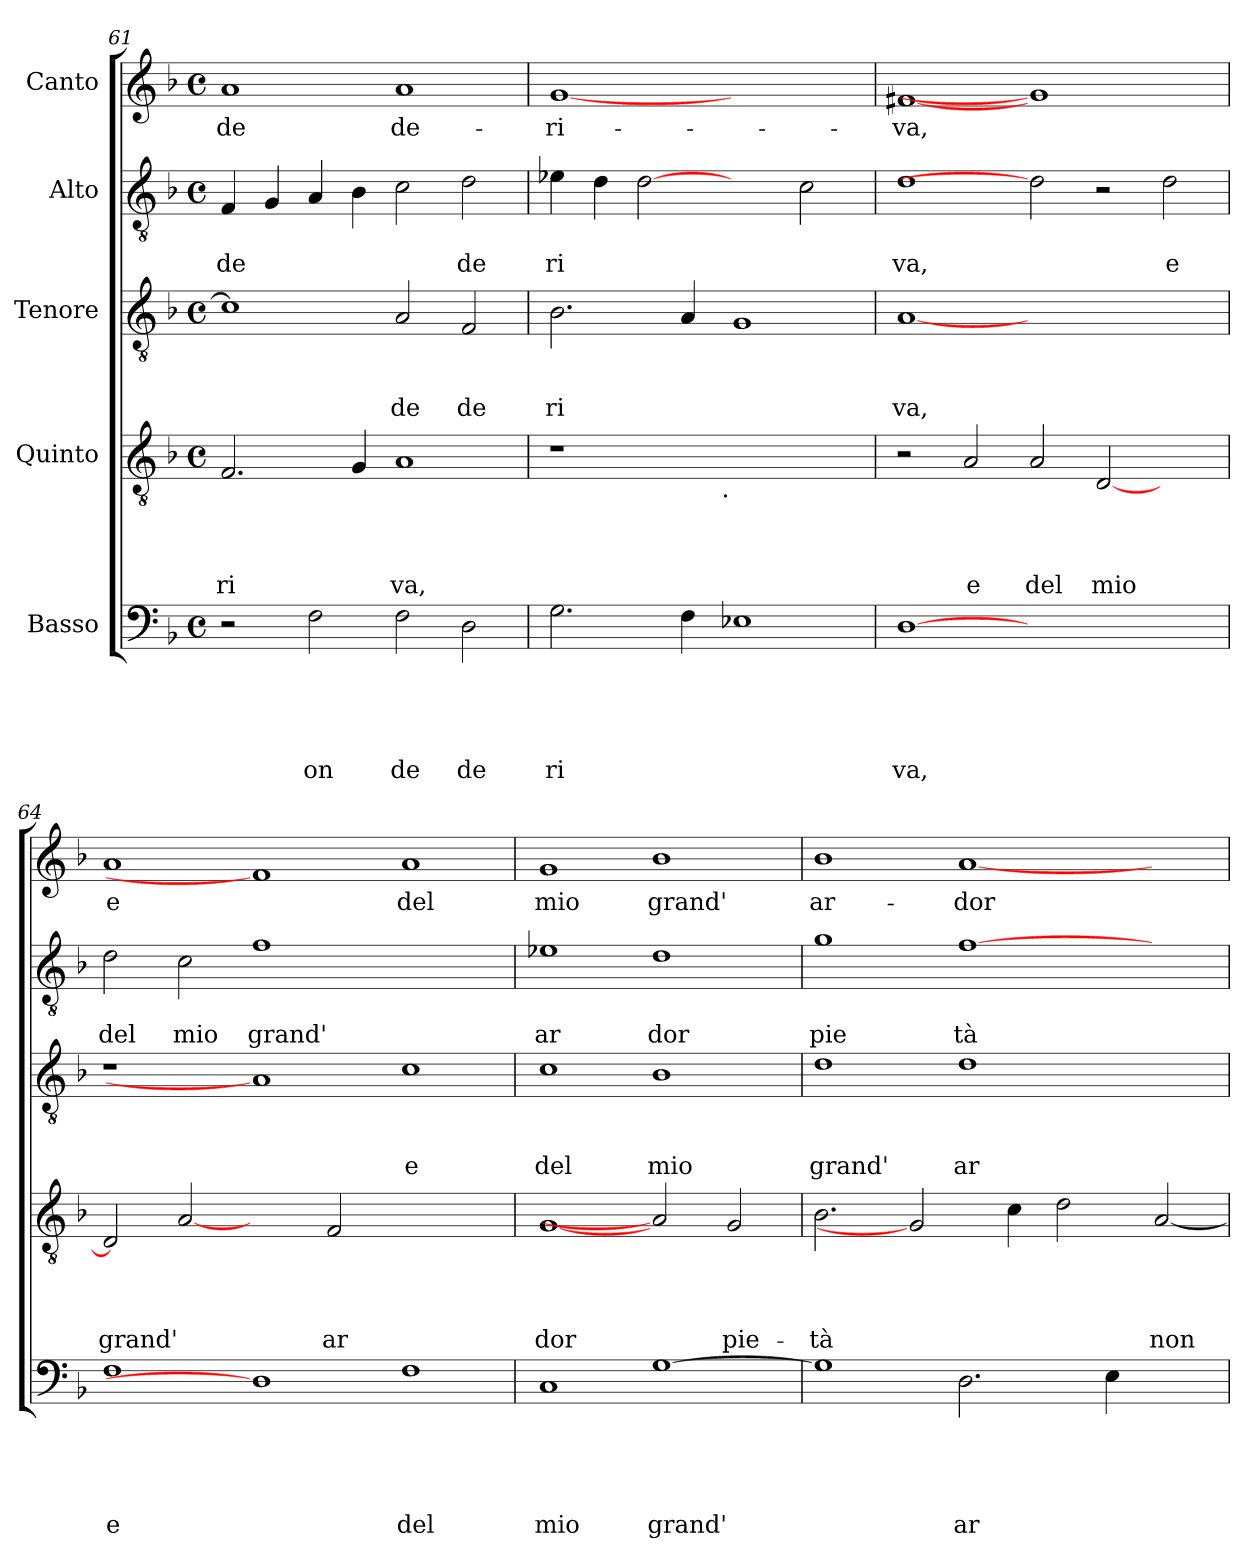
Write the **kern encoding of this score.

**kern	**text	**text	**text	**text	**text	**kern	**text	**text	**text	**text	**kern	**text	**text	**text	**kern	**text	**text	**kern	**text
*part5	*part5	*part5	*part5	*part5	*part5	*part4	*part4	*part4	*part4	*part4	*part3	*part3	*part3	*part3	*part2	*part2	*part2	*part1	*part1
*staff5	*staff5	*staff5	*staff5	*staff5	*staff5	*staff4	*staff4	*staff4	*staff4	*staff4	*staff3	*staff3	*staff3	*staff3	*staff2	*staff2	*staff2	*staff1	*staff1
*I"Basso	*	*	*	*	*	*I"Quinto	*	*	*	*	*I"Tenore	*	*	*	*I"Alto	*	*	*I"Canto	*
*clefF4	*	*	*	*	*	*clefGv2	*	*	*	*	*clefGv2	*	*	*	*clefGv2	*	*	*clefG2	*
*k[b-]	*	*	*	*	*	*k[b-]	*	*	*	*	*k[b-]	*	*	*	*k[b-]	*	*	*k[b-]	*
*F:	*	*	*	*	*	*F:	*	*	*	*	*F:	*	*	*	*F:	*	*	*F:	*
*M4/4	*	*	*	*	*	*M4/4	*	*	*	*	*M4/4	*	*	*	*M4/4	*	*	*M4/4	*
*met(c)	*	*	*	*	*	*met(c)	*	*	*	*	*met(c)	*	*	*	*met(c)	*	*	*met(c)	*
=61	=61	=61	=61	=61	=61	=61	=61	=61	=61	=61	=61	=61	=61	=61	=61	=61	=61	=61	=61
!	!	!	!	!	!	!	!	!	!	!LO:LY:b	!	!	!	!	!	!	!LO:LY:b	!	!LO:LY:b
2r	.	.	.	.	.	2.F/	.	.	.	ri	1c]	.	.	.	4F/	.	de	1a	-de
.	.	.	.	.	.	.	.	.	.	.	.	.	.	.	4G/	.	.	.	.
!	!	!	!	!	!LO:LY:b	!	!	!	!	!	!	!	!	!	!	!	!	!	!
2F\	.	.	.	.	on	.	.	.	.	.	.	.	.	.	4A/	.	.	.	.
.	.	.	.	.	.	4G/	.	.	.	.	.	.	.	.	4B-\	.	.	.	.
!	!	!	!	!	!LO:LY:b	!	!	!	!	!LO:LY:b	!	!	!	!LO:LY:b	!	!	!	!	!LO:LY:b
2F\	.	.	.	.	de	1A	.	.	.	va,	2A/	.	.	de	2c\	.	.	1a	de-
!	!	!	!	!	!LO:LY:b	!	!	!	!	!	!	!	!	!LO:LY:b	!	!	!LO:LY:b	!	!
2D\	.	.	.	.	de	.	.	.	.	.	2F/	.	.	de	2d\	.	de	.	.
=62	=62	=62	=62	=62	=62	=62	=62	=62	=62	=62	=62	=62	=62	=62	=62	=62	=62	=62	=62
!	!	!	!	!	!LO:LY:b	!	!	!	!	!	!	!	!	!LO:LY:b	!	!	!LO:LY:b	!	!LO:LY:b
*	*	*	*	*	*	*^	*	*	*	*	*	*	*	*	*	*	*	*	*
2.G\	.	.	.	.	ri	1r	2ryy	.	.	.	.	2.B-\	.	.	ri	4e-X\	.	ri	[1g	-ri-
.	.	.	.	.	.	.	.	.	.	.	.	.	.	.	.	4d\	.	.	.	.
.	.	.	.	.	.	.	4...ryy	.	.	.	.	.	.	.	.	[2d	.	.	.	.
4F\	.	.	.	.	.	.	.	.	.	.	.	4A/	.	.	.	.	.	.	.	.
!	!	!	!	!	!	!	!LO:TX:b:t=.	!	!	!	!	!	!	!	!	!	!	!	!	!
.	.	.	.	.	.	.	1ryy	.	.	.	.	.	.	.	.	.	.	.	.	.
1E-X	.	.	.	.	.	1ryy	.	.	.	.	.	1G	.	.	.	2ryy	.	.	1ryy	.
.	.	.	.	.	.	.	.	.	.	.	.	.	.	.	.	2c\	.	.	.	.
.	.	.	.	.	.	.	32ryy	.	.	.	.	.	.	.	.	.	.	.	.	.
=63	=63	=63	=63	=63	=63	=63	=63	=63	=63	=63	=63	=63	=63	=63	=63	=63	=63	=63	=63	=63
!	!	!	!	!	!LO:LY:b	!	!	!	!	!	!	!	!	!	!LO:LY:b	!	!	!LO:LY:b	!	!LO:LY:b
*	*	*	*	*	*	*v	*v	*	*	*	*	*	*	*	*	*	*	*	*	*
[1D	.	.	.	.	va,	2r	.	.	.	.	[1A	.	.	va,	1d	.	va,	[1f#X	-va,
!	!	!	!	!	!	!	!	!	!	!LO:LY:b	!	!	!	!	!	!	!	!	!
.	.	.	.	.	.	2A/	.	.	.	e	.	.	.	.	.	.	.	.	.
!	!	!	!	!	!	!	!	!	!	!LO:LY:b	!	!	!	!	!	!	!	!	!
1.ryy	.	.	.	.	.	2A/	.	.	.	del	1.ryy	.	.	.	2d]	.	.	1g]	.
!	!	!	!	!	!	!	!	!	!	!LO:LY:b	!	!	!	!	!	!	!	!	!
.	.	.	.	.	.	[<2D/	.	.	.	mio	.	.	.	.	2r	.	.	.	.
!	!	!	!	!	!	!	!	!	!	!	!	!	!	!	!	!	!LO:LY:b	!	!
.	.	.	.	.	.	2ryy	.	.	.	.	.	.	.	.	2d\	.	e	2ryy	.
=64	=64	=64	=64	=64	=64	=64	=64	=64	=64	=64	=64	=64	=64	=64	=64	=64	=64	=64	=64
!	!	!	!	!	!LO:LY:b	!	!	!	!	!LO:LY:b	!	!	!	!	!	!	!LO:LY:b	!	!LO:LY:b
1F	.	.	.	.	e	2D/]	.	.	.	grand'	1r	.	.	.	2d\	.	del	1a	e
!	!	!	!	!	!	!	!	!	!	!	!	!	!	!	!	!	!LO:LY:b	!	!
.	.	.	.	.	.	[2A	.	.	.	.	.	.	.	.	2c\	.	mio	.	.
!	!	!	!	!	!	!	!	!	!	!	!	!	!	!	!	!	!LO:LY:b	!	!
1D]	.	.	.	.	.	2ryy	.	.	.	.	1A]	.	.	.	1f	.	grand'	1f#]	.
!	!	!	!	!	!	!	!	!	!	!LO:LY:b	!	!	!	!	!	!	!	!	!
.	.	.	.	.	.	2F/	.	.	.	ar	.	.	.	.	.	.	.	.	.
!	!	!	!	!	!LO:LY:b	!	!	!	!	!	!	!	!	!LO:LY:b	!	!	!	!	!LO:LY:b
1F	.	.	.	.	del	1ryy	.	.	.	.	1c	.	.	e	1ryy	.	.	1a	del
!!LO:LB:g=z
=65	=65	=65	=65	=65	=65	=65	=65	=65	=65	=65	=65	=65	=65	=65	=65	=65	=65	=65	=65
!	!	!	!	!	!LO:LY:b	!	!	!	!	!LO:LY:b	!	!	!	!LO:LY:b	!	!	!LO:LY:b	!	!LO:LY:b
1C	.	.	.	.	mio	[1G	.	.	.	dor	1c	.	.	del	1e-X	.	ar	1g	mio
!	!	!	!	!	!LO:LY:b	!	!	!	!	!	!	!	!	!LO:LY:b	!	!	!LO:LY:b	!	!LO:LY:b
[>1G	.	.	.	.	grand'	2A]	.	.	.	.	1B-	.	.	mio	1d	.	dor	1b-	grand'
!	!	!	!	!	!	!	!	!	!	!LO:LY:b	!	!	!	!	!	!	!	!	!
.	.	.	.	.	.	2G/	.	.	.	pie-	.	.	.	.	.	.	.	.	.
=66	=66	=66	=66	=66	=66	=66	=66	=66	=66	=66	=66	=66	=66	=66	=66	=66	=66	=66	=66
!	!	!	!	!	!	!	!	!	!	!LO:LY:b	!	!	!	!LO:LY:b	!	!	!LO:LY:b	!	!LO:LY:b
1G]	.	.	.	.	.	2.B-\	.	.	.	-tà	1d	.	.	grand'	1g	.	pie	1b-	ar-
.	.	.	.	.	.	2G]	.	.	.	.	.	.	.	.	.	.	.	.	.
!	!	!	!	!	!LO:LY:b	!	!	!	!	!	!	!	!	!LO:LY:b	!	!	!LO:LY:b	!	!LO:LY:b
2.D\	.	.	.	.	ar	.	.	.	.	.	1d	.	.	ar	[>1f	.	tà	[<1a	-dor
.	.	.	.	.	.	4c\	.	.	.	.	.	.	.	.	.	.	.	.	.
.	.	.	.	.	.	2d\	.	.	.	.	.	.	.	.	.	.	.	.	.
4E\	.	.	.	.	.	.	.	.	.	.	.	.	.	.	.	.	.	.	.
!	!	!	!	!	!	!	!	!	!	!LO:LY:b	!	!	!	!	!	!	!	!	!
2ryy	.	.	.	.	.	[<2A/	.	.	.	non	2ryy	.	.	.	2ryy	.	.	2ryy	.
=	=	=	=	=	=	=	=	=	=	=	=	=	=	=	=	=	=	=	=
*-	*-	*-	*-	*-	*-	*-	*-	*-	*-	*-	*-	*-	*-	*-	*-	*-	*-	*-	*-
